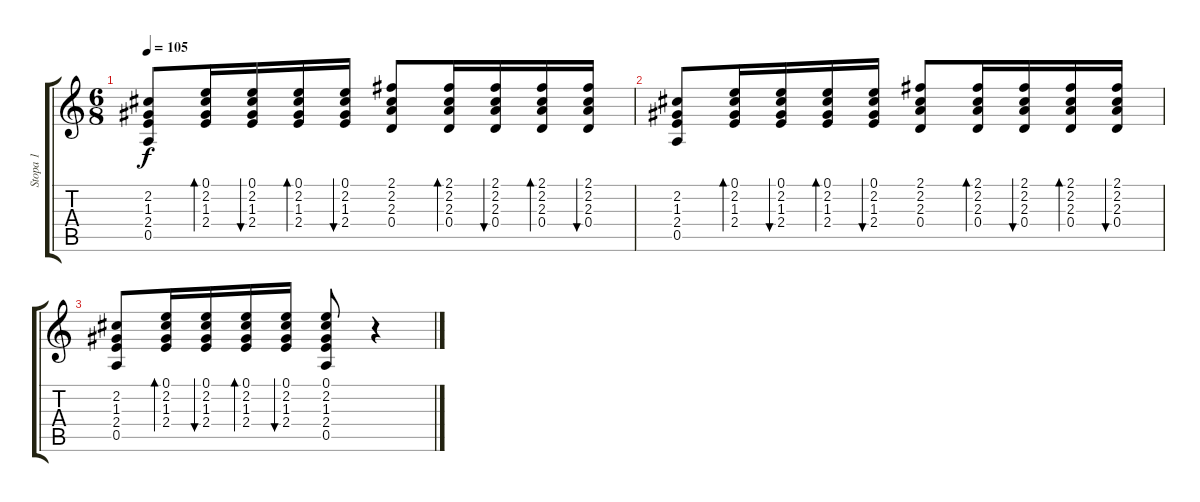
\track ("Stopa 1" "Stopa 1") {instrument acousticguitarsteel}
\staff {score tabs}
\tuning (E4 B3 G3 D3 A2 E2) {hide}
\ts (6 8)
\tempo 105
\clef g2
\ks c
(2.2 1.3 2.4 0.5).8{dy f} (0.1 2.2 1.3 2.4).16{bd 30} (0.1 2.2 1.3 2.4).16{bu 30} (0.1 2.2 1.3 2.4).16{bd 30} (0.1 2.2 1.3 2.4).16{bu 30} (2.1 2.2 2.3 0.4).8 (2.1 2.2 2.3 0.4).16{bd 30} (2.1 2.2 2.3 0.4).16{bu 30} (2.1 2.2 2.3 0.4).16{bd 30} (2.1 2.2 2.3 0.4).16{bu 30} |
(2.2 1.3 2.4 0.5).8 (0.1 2.2 1.3 2.4).16{bd 30} (0.1 2.2 1.3 2.4).16{bu 30} (0.1 2.2 1.3 2.4).16{bd 30} (0.1 2.2 1.3 2.4).16{bu 30} (2.1 2.2 2.3 0.4).8 (2.1 2.2 2.3 0.4).16{bd 30} (2.1 2.2 2.3 0.4).16{bu 30} (2.1 2.2 2.3 0.4).16{bd 30} (2.1 2.2 2.3 0.4).16{bu 30} |
(2.2 1.3 2.4 0.5).8 (0.1 2.2 1.3 2.4).16{bd 30} (0.1 2.2 1.3 2.4).16{bu 30} (0.1 2.2 1.3 2.4).16{bd 30} (0.1 2.2 1.3 2.4).16{bu 30} (0.1 2.2 1.3 2.4 0.5).8 r.4
